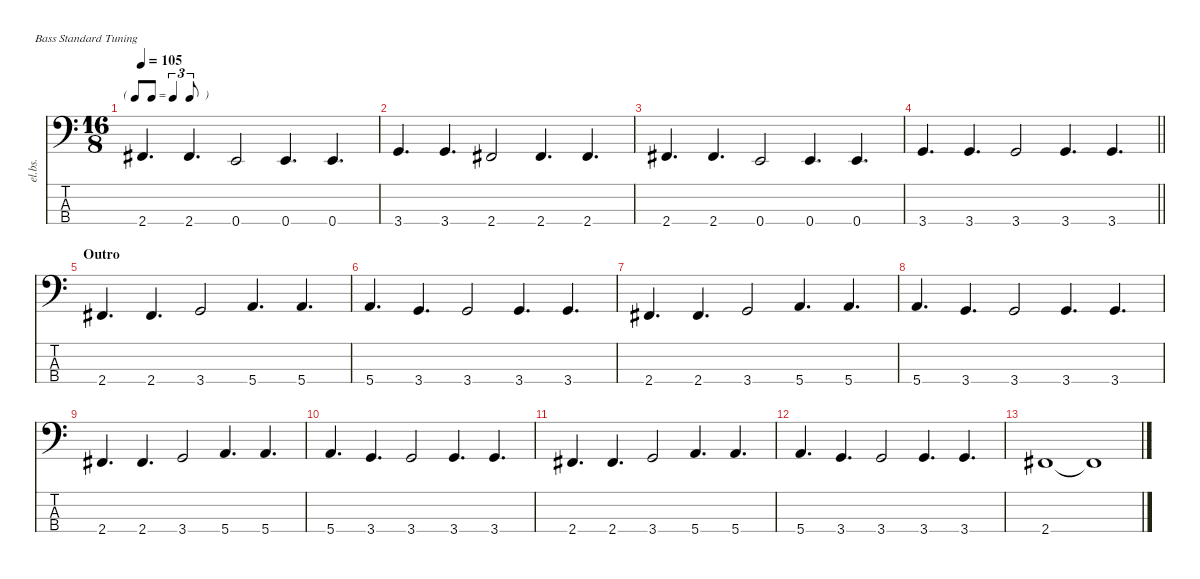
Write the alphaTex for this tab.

\defaultSystemsLayout 4
\hideDynamics
\bracketExtendMode nobrackets
\otherSystemsTrackNameOrientation horizontal
\track ("Bass" "el.bs.") {instrument electricbassfinger}
\staff {score tabs}
\tuning (G2 D2 A1 E1)
\ts (16 8)
\tf triplet8th
\tempo 105
\clef f4
\ks c
2.4{acc #}.4{d dy f beam Up} 2.4{acc #}.4{d beam Up} 0.4.2{beam Up} 0.4.4{d beam Up} 0.4.4{d beam Up} |
3.4.4{d beam Up} 3.4.4{d beam Up} 2.4{acc #}.2{beam Up} 2.4{acc #}.4{d beam Up} 2.4{acc #}.4{d beam Up} |
2.4{acc #}.4{d beam Up} 2.4{acc #}.4{d beam Up} 0.4.2{beam Up} 0.4.4{d beam Up} 0.4.4{d beam Up} |
\barLineRight lightlight
3.4.4{d beam Up} 3.4.4{d beam Up} 3.4.2{beam Up} 3.4.4{d beam Up} 3.4.4{d beam Up} |
\section ("" "Outro")
2.4{acc #}.4{d beam Up} 2.4{acc #}.4{d beam Up} 3.4.2{beam Up} 5.4.4{d beam Up} 5.4.4{d beam Up} |
5.4.4{d beam Up} 3.4.4{d beam Up} 3.4.2{beam Up} 3.4.4{d beam Up} 3.4.4{d beam Up} |
2.4{acc #}.4{d beam Up} 2.4{acc #}.4{d beam Up} 3.4.2{beam Up} 5.4.4{d beam Up} 5.4.4{d beam Up} |
5.4.4{d beam Up} 3.4.4{d beam Up} 3.4.2{beam Up} 3.4.4{d beam Up} 3.4.4{d beam Up} |
2.4{acc #}.4{d beam Up} 2.4{acc #}.4{d beam Up} 3.4.2{beam Up} 5.4.4{d beam Up} 5.4.4{d beam Up} |
5.4.4{d beam Up} 3.4.4{d beam Up} 3.4.2{beam Up} 3.4.4{d beam Up} 3.4.4{d beam Up} |
2.4{acc #}.4{d beam Up} 2.4{acc #}.4{d beam Up} 3.4.2{beam Up} 5.4.4{d beam Up} 5.4.4{d beam Up} |
5.4.4{d beam Up} 3.4.4{d beam Up} 3.4.2{beam Up} 3.4.4{d beam Up} 3.4.4{d beam Up} |
2.4{acc #}.1{beam Up} 2.4{t acc #}.1{beam Up}
